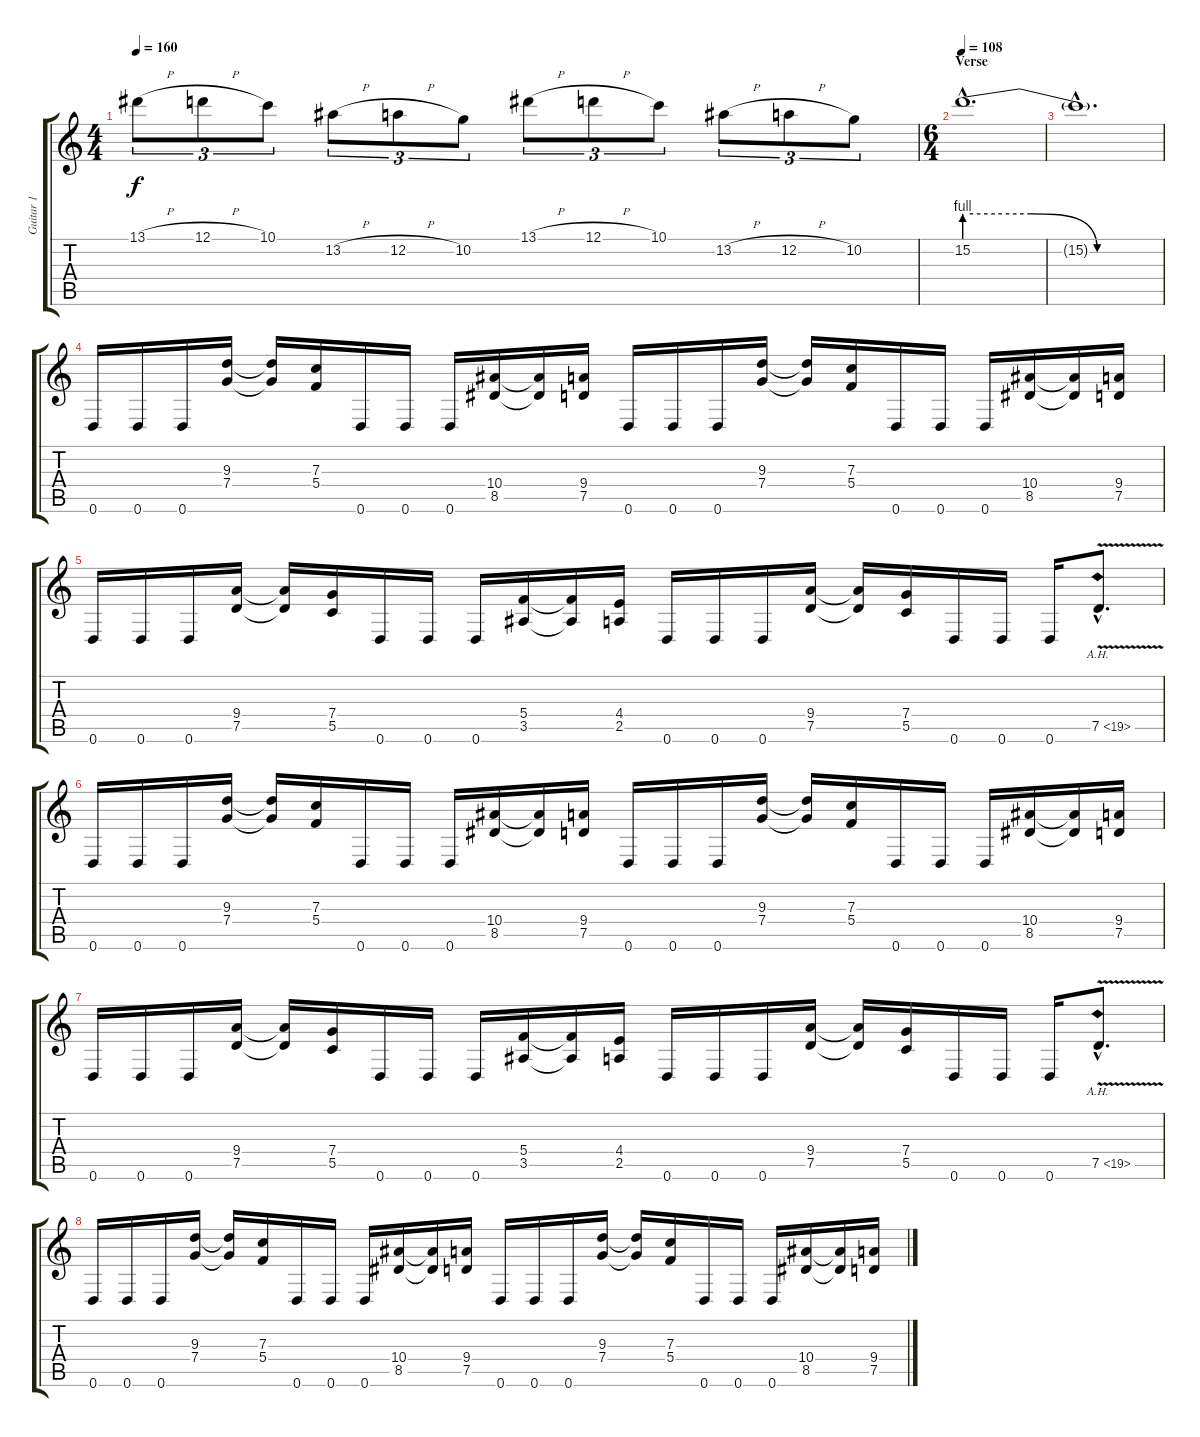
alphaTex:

\track ("Guitar 1" "Guitar 1") {instrument distortionguitar}
\staff {score tabs}
\tuning (D4 A3 F3 C3 G2 D2) {hide}
\ts (4 4)
\tempo 160
\clef g2
\ks c
13.1{h}.8{tu (3 2) dy f} 12.1{h}.8{tu (3 2)} 10.1.8{tu (3 2)} 13.2{h}.8{tu (3 2)} 12.2{h}.8{tu (3 2)} 10.2.8{tu (3 2)} 13.1{h}.8{tu (3 2)} 12.1{h}.8{tu (3 2)} 10.1.8{tu (3 2)} 13.2{h}.8{tu (3 2)} 12.2{h}.8{tu (3 2)} 10.2.8{tu (3 2)} |
\ts (6 4)
\section ("" "Verse")
\tempo 108
15.2{be (custom 0 4 20 4 40 0 60 0) hac}.1{d} |
15.2{hac t}.1{d} |
0.6.16 0.6.16 0.6.16 (9.3 7.4).16 (9.3{t} 7.4{t}).16 (7.3 5.4).16 0.6.16 0.6.16 0.6.16 (10.4 8.5).16 (10.4{t} 8.5{t}).16 (9.4 7.5).16 0.6.16 0.6.16 0.6.16 (9.3 7.4).16 (9.3{t} 7.4{t}).16 (7.3 5.4).16 0.6.16 0.6.16 0.6.16 (10.4 8.5).16 (10.4{t} 8.5{t}).16 (9.4 7.5).16 |
0.6.16 0.6.16 0.6.16 (9.4 7.5).16 (9.4{t} 7.5{t}).16 (7.4 5.5).16 0.6.16 0.6.16 0.6.16 (5.4 3.5).16 (5.4{t} 3.5{t}).16 (4.4 2.5).16 0.6.16 0.6.16 0.6.16 (9.4 7.5).16 (9.4{t} 7.5{t}).16 (7.4 5.5).16 0.6.16 0.6.16 0.6.16 7.5{ah 12 v hac}.8{d} |
0.6.16 0.6.16 0.6.16 (9.3 7.4).16 (9.3{t} 7.4{t}).16 (7.3 5.4).16 0.6.16 0.6.16 0.6.16 (10.4 8.5).16 (10.4{t} 8.5{t}).16 (9.4 7.5).16 0.6.16 0.6.16 0.6.16 (9.3 7.4).16 (9.3{t} 7.4{t}).16 (7.3 5.4).16 0.6.16 0.6.16 0.6.16 (10.4 8.5).16 (10.4{t} 8.5{t}).16 (9.4 7.5).16 |
0.6.16 0.6.16 0.6.16 (9.4 7.5).16 (9.4{t} 7.5{t}).16 (7.4 5.5).16 0.6.16 0.6.16 0.6.16 (5.4 3.5).16 (5.4{t} 3.5{t}).16 (4.4 2.5).16 0.6.16 0.6.16 0.6.16 (9.4 7.5).16 (9.4{t} 7.5{t}).16 (7.4 5.5).16 0.6.16 0.6.16 0.6.16 7.5{ah 12 v hac}.8{d} |
0.6.16 0.6.16 0.6.16 (9.3 7.4).16 (9.3{t} 7.4{t}).16 (7.3 5.4).16 0.6.16 0.6.16 0.6.16 (10.4 8.5).16 (10.4{t} 8.5{t}).16 (9.4 7.5).16 0.6.16 0.6.16 0.6.16 (9.3 7.4).16 (9.3{t} 7.4{t}).16 (7.3 5.4).16 0.6.16 0.6.16 0.6.16 (10.4 8.5).16 (10.4{t} 8.5{t}).16 (9.4 7.5).16
